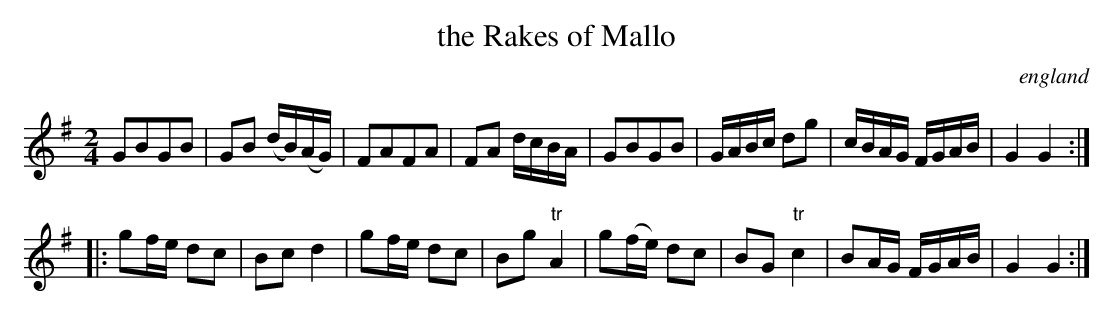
X:1
T:the Rakes of Mallo
O:england
M:2/4
L:1/8
K:G
GBGB| GB (d/B/)(A/G/)| FAFA| FA d/c/B/A/| \
GBGB| G/A/B/c/ dg| c/B/A/G/ F/G/A/B/| G2 G2::
gf/e/ dc| Bc d2| gf/e/ dc| Bg "tr"A2|\
g(f/e/) dc| BG "tr"c2| BA/G/ F/G/A/B/| G2 G2:|
